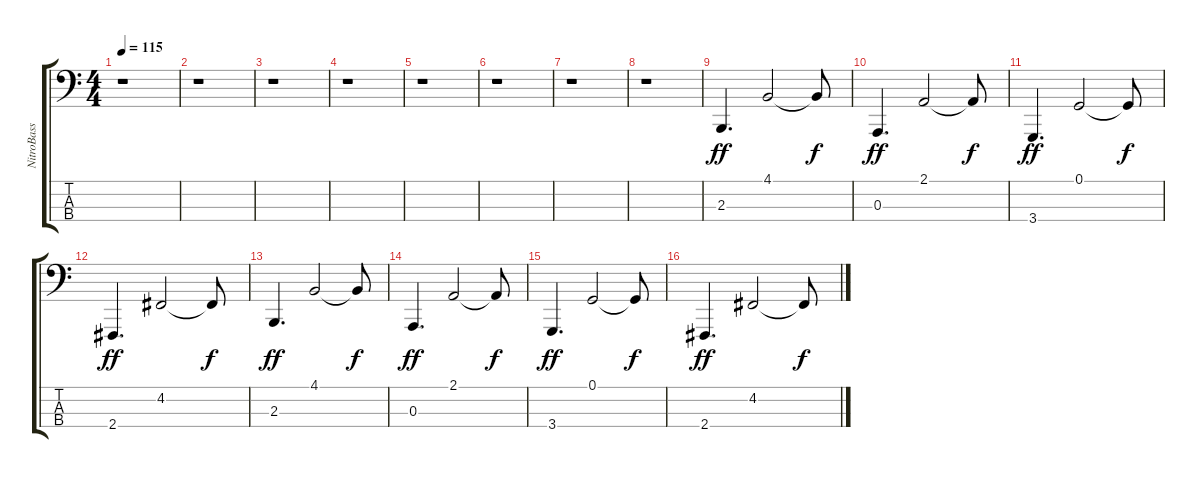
\track ("NitroBass" "NitroBass") {instrument lead2sawtooth}
\staff {score tabs}
\tuning (G2 D2 A1 E1) {hide}
\ts (4 4)
\tempo 115
\clef f4
\ks c
r.1{dy ff instrument lead2sawtooth} |
r.1 |
r.1 |
r.1 |
r.1 |
r.1 |
r.1 |
r.1 |
2.3.4{d} 4.1.2 4.1{t}.8{dy f} |
0.3.4{d dy ff} 2.1.2 2.1{t}.8{dy f} |
3.4.4{d dy ff} 0.1.2 0.1{t}.8{dy f} |
2.4.4{d dy ff} 4.2.2 4.2{t}.8{dy f} |
2.3.4{d dy ff} 4.1.2 4.1{t}.8{dy f} |
0.3.4{d dy ff} 2.1.2 2.1{t}.8{dy f} |
3.4.4{d dy ff} 0.1.2 0.1{t}.8{dy f} |
2.4.4{d dy ff} 4.2.2 4.2{t}.8{dy f}
